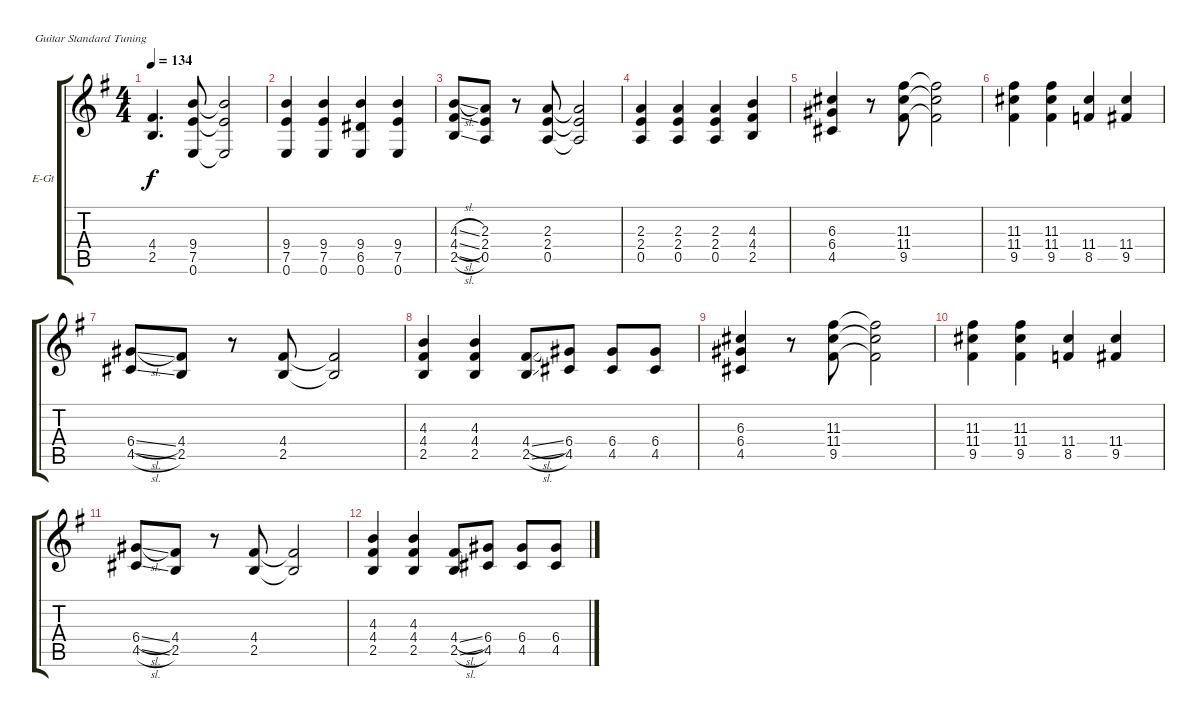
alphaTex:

\defaultSystemsLayout 4
\bracketExtendMode groupsimilarinstruments
\firstSystemTrackNameOrientation horizontal
\otherSystemsTrackNameOrientation horizontal
\track ("Warren De Martini" "E-Gt") {instrument overdrivenguitar}
\staff {score tabs}
\tuning (E4 B3 G3 D3 A2 E2)
\ts (4 4)
\tempo 134
\clef g2
\ks g
(2.5 4.4).4{d dy f} (0.6 7.5 9.4).8 (9.4{t} 7.5{t} 0.6{t}).2 |
(0.6 7.5 9.4).4 (9.4 7.5 0.6).4 (0.6 6.5 9.4).4 (0.6 7.5 9.4).4 |
(2.5{sl} 4.4{sl} 4.3{sl}).8 (2.3 2.4 0.5).8 r.8 (0.5 2.4 2.3).8 (2.3{t} 2.4{t} 0.5{t}).2 |
(0.5 2.4 2.3).4 (2.3 2.4 0.5).4 (0.5 2.4 2.3).4 (2.5 4.4 4.3).4 |
(4.5 6.4 6.3).4 r.8 (9.5 11.4 11.3).8 (11.3{t} 11.4{t} 9.5{t}).2 |
(9.5 11.4 11.3).4 (11.3 11.4 9.5).4 (8.5 11.4).4 (9.5 11.4).4 |
(4.5{sl} 6.4{sl}).8 (4.4 2.5).8 r.8 (2.5 4.4).8 (4.4{t} 2.5{t}).2 |
(2.5 4.4 4.3).4 (4.3 4.4 2.5).4 (2.5{sl} 4.4{sl}).8 (4.5 6.4).8 (6.4 4.5).8 (6.4 4.5).8 |
(4.5 6.4 6.3).4 r.8 (9.5 11.4 11.3).8 (11.3{t} 11.4{t} 9.5{t}).2 |
(9.5 11.4 11.3).4 (11.3 11.4 9.5).4 (8.5 11.4).4 (9.5 11.4).4 |
(4.5{sl} 6.4{sl}).8 (4.4 2.5).8 r.8 (2.5 4.4).8 (4.4{t} 2.5{t}).2 |
(2.5 4.4 4.3).4 (4.3 4.4 2.5).4 (2.5{sl} 4.4{sl}).8 (4.5 6.4).8 (6.4 4.5).8 (6.4 4.5).8
